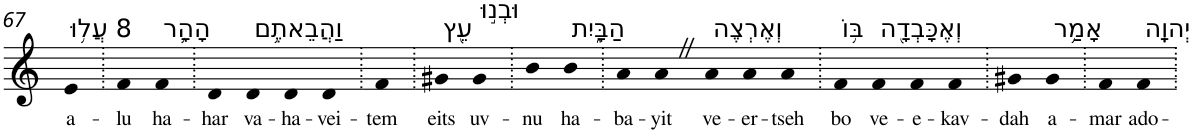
**kern	**text
*part1	*part1
*staff1	*staff1
*I"Piano	*
*I'Pno	*
!!LO:PB:g=z
*clefG2	*
*k[]	*
=67	=67
!LO:TX:a:t=8 עֲל֥וּ	!
!	!LO:LY:b
4e	a-
=68.	=68.
!	!LO:LY:b
4f	-lu
!LO:TX:a:t=הָהָ֛ר	!
!	!LO:LY:b
4f	ha-
=69.	=69.
!	!LO:LY:b
4d	-har
!LO:TX:a:t=וַהֲבֵאתֶ֥ם	!
!	!LO:LY:b
4d	va-
!	!LO:LY:b
4d	-ha-
!	!LO:LY:b
4d	-vei-
=70.	=70.
!	!LO:LY:b
4f	-tem
=71.	=71.
!LO:TX:a:t=עֵ֖ץ	!
!	!LO:LY:b
4g#X	eits
!LO:TX:a:t=וּבְנ֣וּ	!
!	!LO:LY:b
4g#	uv-
=72.	=72.
!	!LO:LY:b
4b	-nu
!LO:TX:a:t=הַבָּ֑יִת	!
!	!LO:LY:b
4b	ha-
=73.	=73.
!	!LO:LY:b
4a	-ba-
!	!LO:LY:b
4aZ	-yit
!LO:TX:a:t=וְאֶרְצֶה	!
!	!LO:LY:b
4a	ve-
!	!LO:LY:b
4a	-er-
!	!LO:LY:b
4a	-tseh
=74.	=74.
!LO:TX:a:t=בּ֥וֹ	!
!	!LO:LY:b
4f	bo
!LO:TX:a:t=וְאֶכָּבְדָ֖ה	!
!	!LO:LY:b
4f	ve-
!	!LO:LY:b
4f	-e-
!	!LO:LY:b
4f	-kav-
=75.	=75.
!	!LO:LY:b
4g#X	-dah
!LO:TX:a:t=אָמַ֥ר	!
!	!LO:LY:b
4g#	a-
=76.	=76.
!	!LO:LY:b
4f	-mar
!LO:TX:a:t=יְהוָֽה	!
!	!LO:LY:b
4f	ado-
=.	=.
*-	*-
